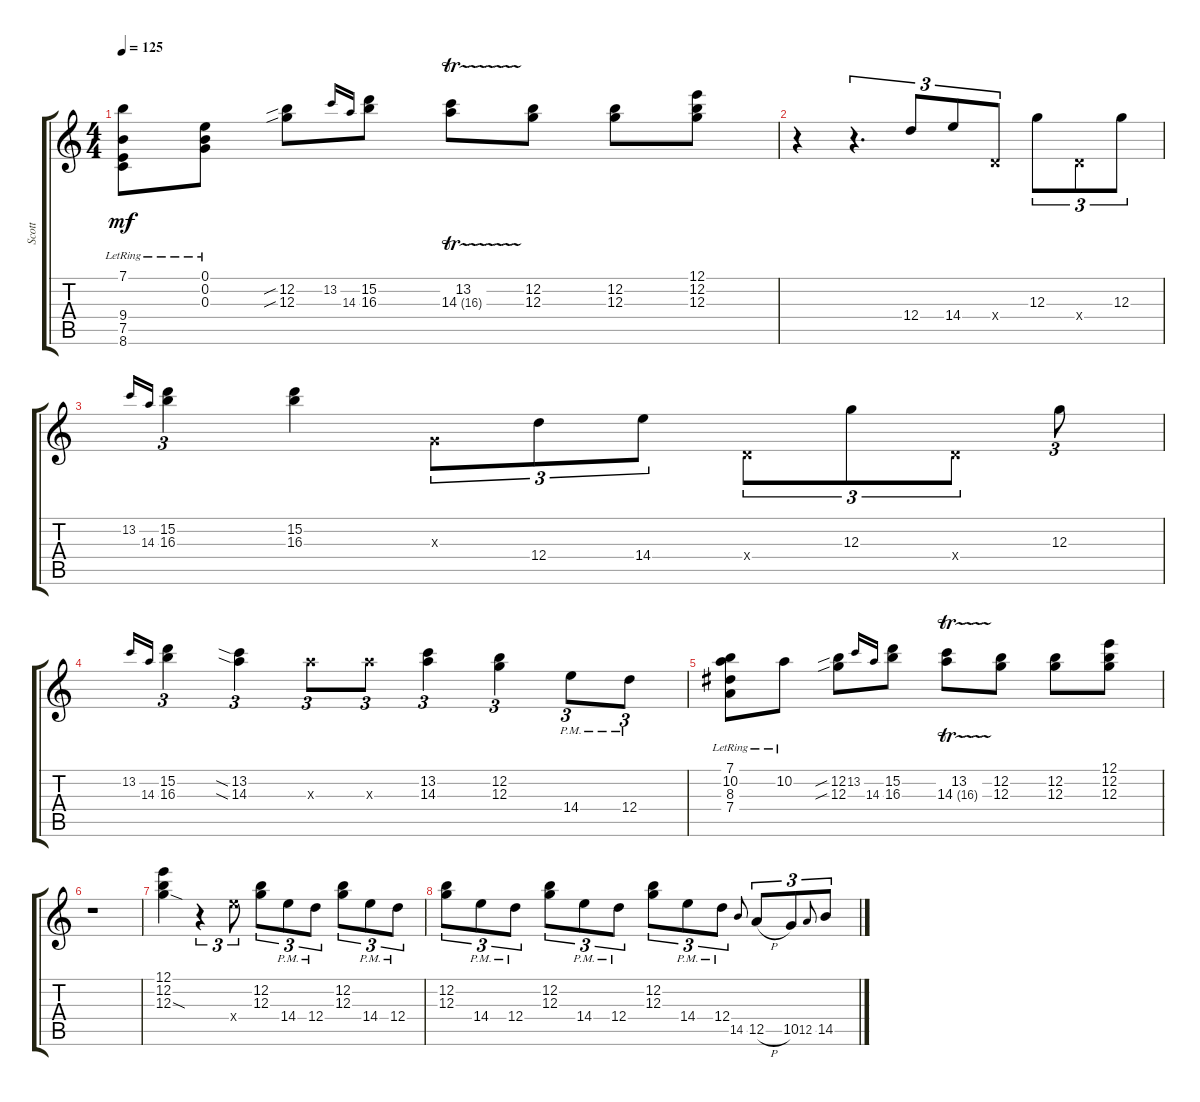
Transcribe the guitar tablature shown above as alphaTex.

\track ("Scott" "Scott") {instrument electricguitarclean}
\staff {score tabs}
\tuning (E4 B3 G3 D3 A2 E2) {hide}
\ts (4 4)
\tempo 125
\clef g2
\ks c
(7.1{lr} 9.4{lr} 7.5{lr} 8.6{lr}).8{dy mf} (0.1{lr} 0.2{lr} 0.3{lr}).8 (12.2{sib} 12.3{sib}).8 13.2.16{gr onbeat} 14.3.16{gr onbeat} (15.2 16.3).8 (13.2 14.3{tr (16 32)}).8 (12.2 12.3).8 (12.2 12.3).8 (12.1 12.2 12.3).8 |
r.4 r.4{d tu (3 2)} 12.4.8{tu (3 2)} 14.4.8{tu (3 2)} 0.4{x}.8{tu (3 2)} 12.3.8{tu (3 2)} 0.4{x}.8{tu (3 2)} 12.3.8{tu (3 2)} |
13.2.16{gr onbeat} 14.3.16{gr onbeat} (15.2 16.3).4{tu (3 2)} (15.2 16.3).4 0.3{x}.8{tu (3 2)} 12.4.8{tu (3 2)} 14.4.8{tu (3 2)} 0.4{x}.8{tu (3 2)} 12.3.8{tu (3 2)} 0.4{x}.8{tu (3 2)} 12.3.8{tu (3 2)} |
13.2.16{gr onbeat} 14.3.16{gr onbeat} (15.2 16.3).4{tu (3 2)} (13.2{sia} 14.3{sia}).4{tu (3 2)} 14.3{x}.8{tu (3 2)} 14.3{x}.8{tu (3 2)} (13.2 14.3).4{tu (3 2)} (12.2 12.3).4{tu (3 2)} 14.4{pm}.8{tu (3 2)} 12.4{pm}.8{tu (3 2)} |
(7.1{lr} 10.2{lr} 8.3{lr} 7.4{lr}).8 10.2{lr}.8 (12.2{sib} 12.3{sib}).8 13.2.16{gr onbeat} 14.3.16{gr onbeat} (15.2 16.3).8 (13.2 14.3{tr (16 32)}).8 (12.2 12.3).8 (12.2 12.3).8 (12.1 12.2 12.3).8 |
r.1 |
(12.1 12.2 12.3{sod}).4 r.4{tu (3 2)} 14.4{x}.8{tu (3 2)} (12.2 12.3).8{tu (3 2)} 14.4{pm}.8{tu (3 2)} 12.4{pm}.8{tu (3 2)} (12.2 12.3).8{tu (3 2)} 14.4{pm}.8{tu (3 2)} 12.4{pm}.8{tu (3 2)} |
(12.2 12.3).8{tu (3 2)} 14.4{pm}.8{tu (3 2)} 12.4{pm}.8{tu (3 2)} (12.2 12.3).8{tu (3 2)} 14.4{pm}.8{tu (3 2)} 12.4{pm}.8{tu (3 2)} (12.2 12.3).8{tu (3 2)} 14.4{pm}.8{tu (3 2)} 12.4{pm}.8{tu (3 2)} 14.5.8{gr onbeat} 12.5{h}.8{tu (3 2)} 10.5.8{tu (3 2)} 12.5.8{gr onbeat} 14.5.8{tu (3 2)}
